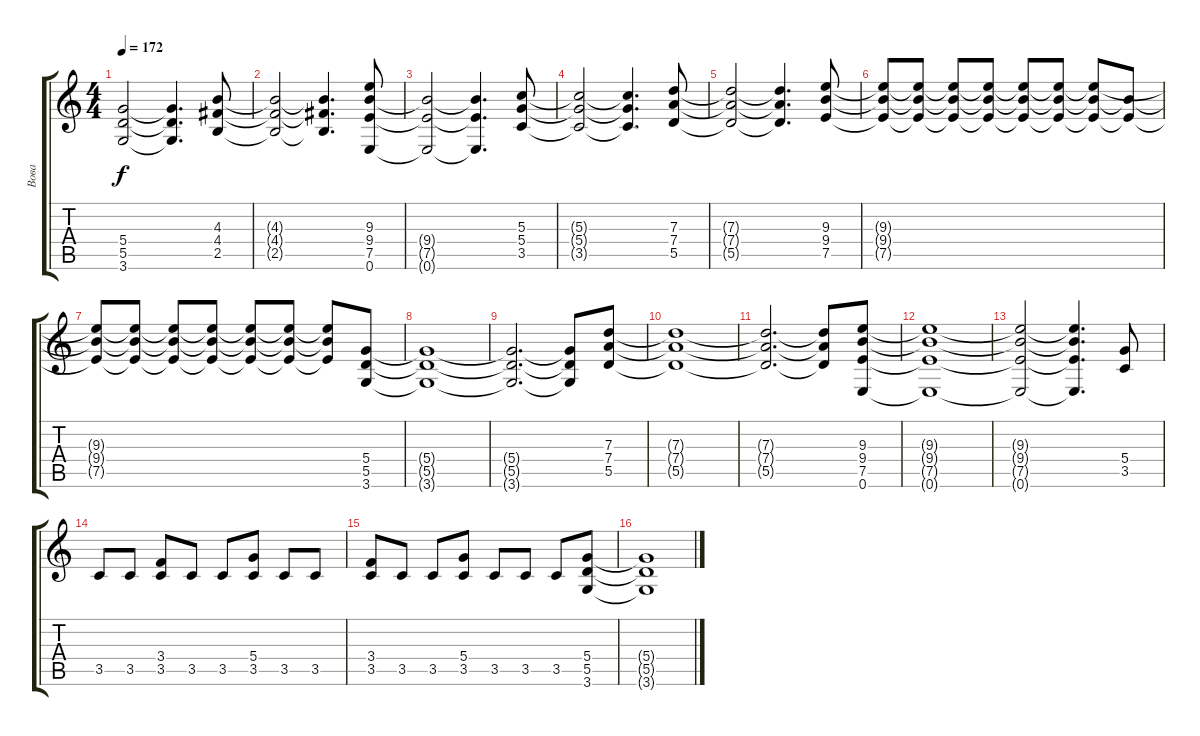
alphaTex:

\track ("Вова" "Вова") {instrument distortionguitar}
\staff {score tabs}
\tuning (E4 B3 G3 D3 A2 E2) {hide}
\ts (4 4)
\tempo 172
\clef g2
\ks c
(5.4{t} 5.5{t} 3.6{t}).2{dy f} (5.4{t} 5.5{t} 3.6{t}).4{d} (4.3 4.4 2.5).8 |
(4.3{t} 4.4{t} 2.5{t}).2 (4.3{t} 4.4{t} 2.5{t}).4{d} (9.3 9.4 7.5 0.6).8 |
(9.4{t} 7.5{t} 0.6{t}).2 (9.4{t} 7.5{t} 0.6{t}).4{d} (5.3 5.4 3.5).8 |
(5.3{t} 5.4{t} 3.5{t}).2 (5.3{t} 5.4{t} 3.5{t}).4{d} (7.3 7.4 5.5).8 |
(7.3{t} 7.4{t} 5.5{t}).2 (7.3{t} 7.4{t} 5.5{t}).4{d} (9.3 9.4 7.5).8 |
(9.3{t} 9.4{t} 7.5{t}).8 (9.3{t} 9.4{t} 7.5{t}).8 (9.3{t} 9.4{t} 7.5{t}).8 (9.3{t} 9.4{t} 7.5{t}).8 (9.3{t} 9.4{t} 7.5{t}).8 (9.3{t} 9.4{t} 7.5{t}).8 (9.3{t} 9.4{t} 7.5{t}).8 (9.4{t} 7.5{t}).8 |
(9.3{t} 9.4{t} 7.5{t}).8 (9.3{t} 9.4{t} 7.5{t}).8 (9.3{t} 9.4{t} 7.5{t}).8 (9.3{t} 9.4{t} 7.5{t}).8 (9.3{t} 9.4{t} 7.5{t}).8 (9.3{t} 9.4{t} 7.5{t}).8 (9.3{t} 9.4{t} 7.5{t}).8 (5.4 5.5 3.6).8 |
(5.4{t} 5.5{t} 3.6{t}).1 |
(5.4{t} 5.5{t} 3.6{t}).2{d} (5.4{t} 5.5{t} 3.6{t}).8 (7.3 7.4 5.5).8 |
(7.3{t} 7.4{t} 5.5{t}).1 |
(7.3{t} 7.4{t} 5.5{t}).2{d} (7.3{t} 7.4{t} 5.5{t}).8 (9.3 9.4 7.5 0.6).8 |
(9.3{t} 9.4{t} 7.5{t} 0.6{t}).1 |
(9.3{t} 9.4{t} 7.5{t} 0.6{t}).2 (9.3{t} 9.4{t} 7.5{t} 0.6{t}).4{d} (5.4 3.5).8 |
3.5.8 3.5.8 (3.4 3.5).8 3.5.8 3.5.8 (5.4 3.5).8 3.5.8 3.5.8 |
(3.4 3.5).8 3.5.8 3.5.8 (5.4 3.5).8 3.5.8 3.5.8 3.5.8 (5.4 5.5 3.6).8 |
(5.4{t} 5.5{t} 3.6{t}).1
